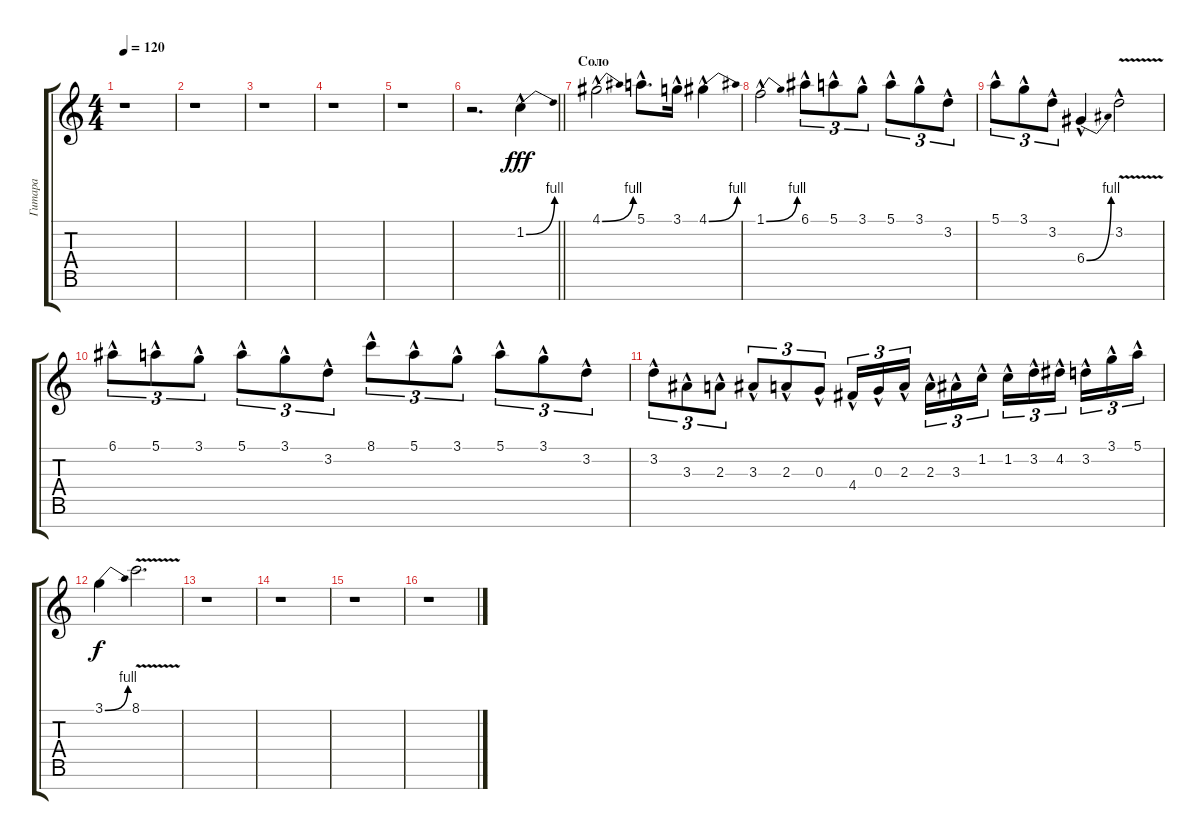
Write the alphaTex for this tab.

\track ("Гитара" "Гитара") {instrument acousticguitarsteel}
\staff {score tabs}
\tuning (E4 B3 G3 D3 A2 E2 B1) {hide}
\ts (4 4)
\tempo 120
\clef g2
\ks c
r.1{dy fff} |
r.1 |
r.1 |
r.1 |
r.1 |
\barLineRight lightlight
r.2{d} 1.2{be (bend 0 0 60 4) hac}.4{instrument distortionguitar} |
\section ("" "Соло")
4.1{be (bend 0 0 60 4) hac}.2 5.1{hac}.8{d} 3.1{hac}.16 4.1{be (bend 0 0 60 4) hac}.4 |
1.1{be (bend 0 0 60 4) hac}.2 6.1{hac}.8{tu (3 2)} 5.1{hac}.8{tu (3 2)} 3.1{hac}.8{tu (3 2)} 5.1{hac}.8{tu (3 2)} 3.1{hac}.8{tu (3 2)} 3.2{hac}.8{tu (3 2)} |
5.1{hac}.8{tu (3 2)} 3.1{hac}.8{tu (3 2)} 3.2{hac}.8{tu (3 2)} 6.4{be (bend 0 0 60 4) hac}.4 3.2{v hac}.2 |
6.1{hac}.8{tu (3 2)} 5.1{hac}.8{tu (3 2)} 3.1{hac}.8{tu (3 2)} 5.1{hac}.8{tu (3 2)} 3.1{hac}.8{tu (3 2)} 3.2{hac}.8{tu (3 2)} 8.1{hac}.8{tu (3 2)} 5.1{hac}.8{tu (3 2)} 3.1{hac}.8{tu (3 2)} 5.1{hac}.8{tu (3 2)} 3.1{hac}.8{tu (3 2)} 3.2{hac}.8{tu (3 2)} |
3.2{hac}.8{tu (3 2)} 3.3{hac}.8{tu (3 2)} 2.3{hac}.8{tu (3 2)} 3.3{hac}.8{tu (3 2)} 2.3{hac}.8{tu (3 2)} 0.3{hac}.8{tu (3 2)} 4.4{hac}.16{tu (3 2)} 0.3{hac}.16{tu (3 2)} 2.3{hac}.16{tu (3 2) beam splitsecondary} 2.3{hac}.16{tu (3 2)} 3.3{hac}.16{tu (3 2)} 1.2{hac}.16{tu (3 2)} 1.2{hac}.16{tu (3 2)} 3.2{hac}.16{tu (3 2)} 4.2{hac}.16{tu (3 2) beam splitsecondary} 3.2{hac}.16{tu (3 2)} 3.1{hac}.16{tu (3 2)} 5.1{hac}.16{tu (3 2)} |
3.1{be (bend 0 0 60 4)}.4{dy f} 8.1{v}.2{d} |
r.1 |
r.1 |
r.1 |
r.1
